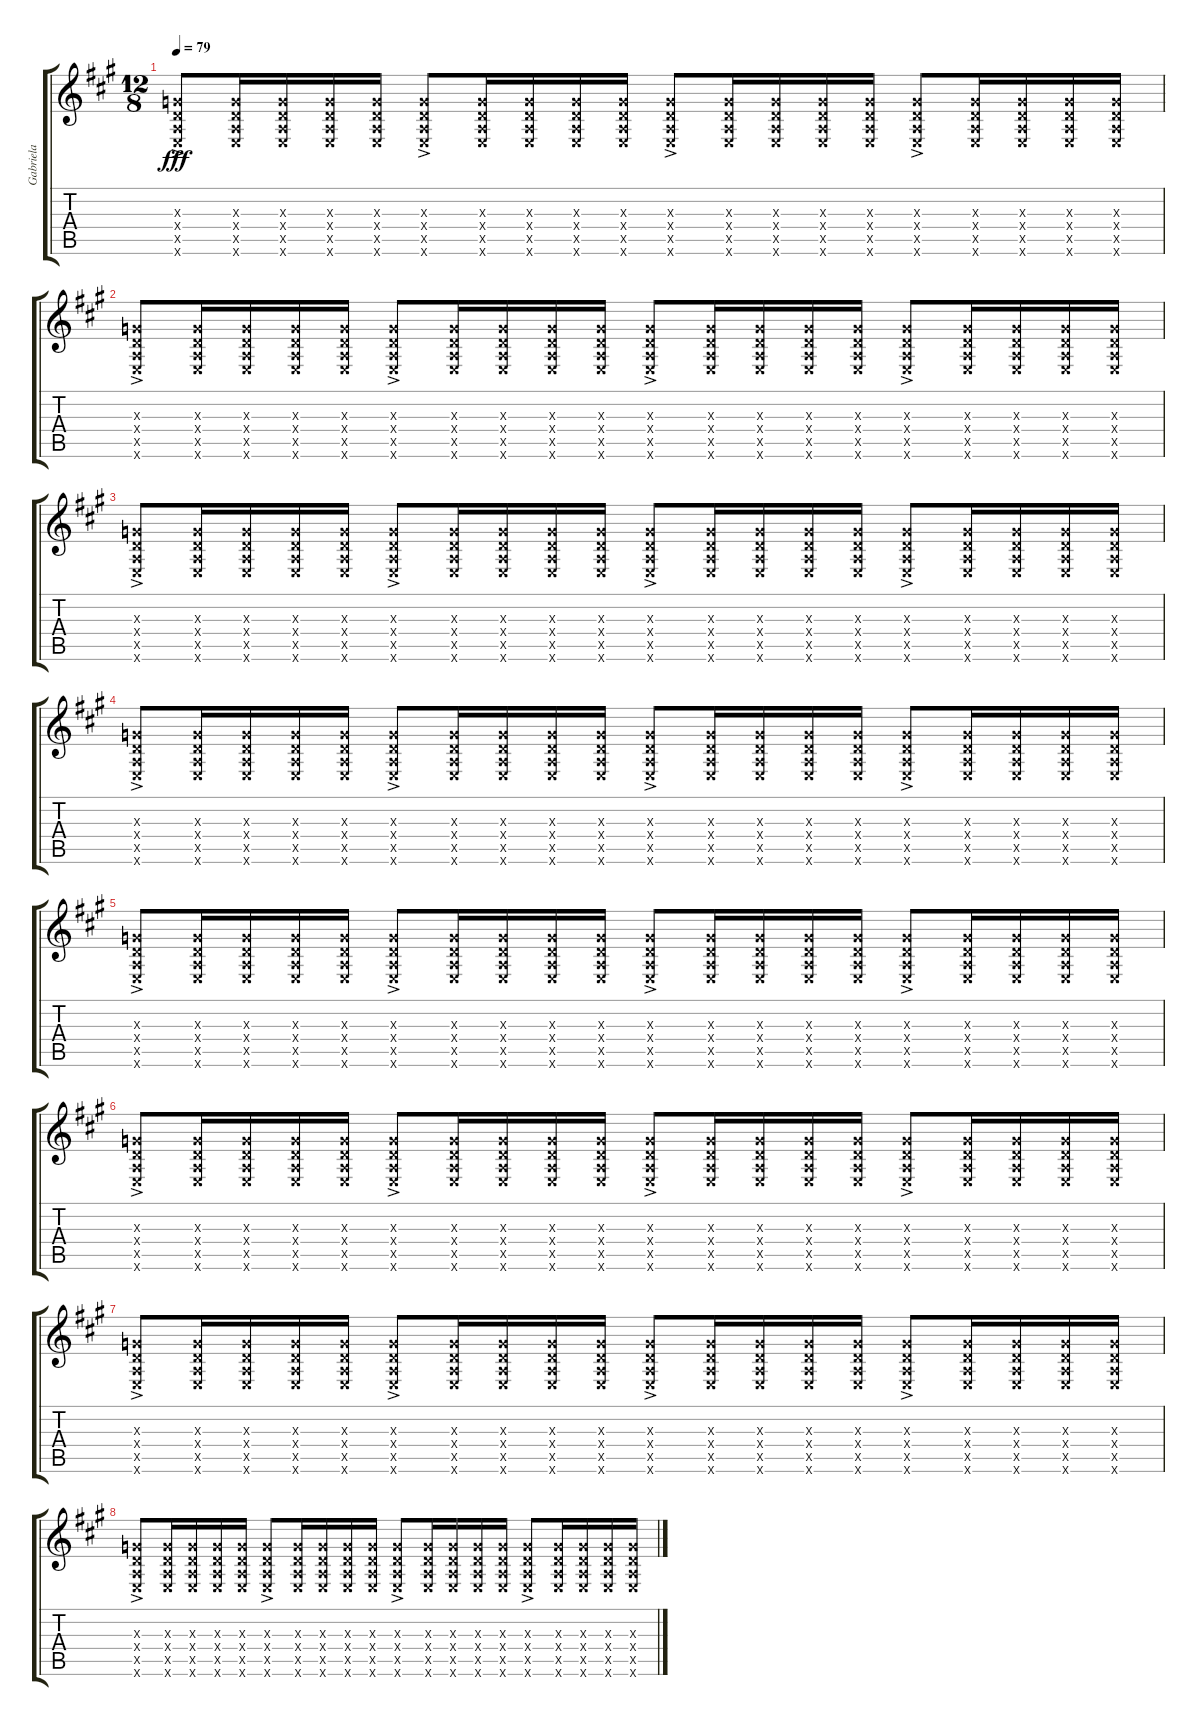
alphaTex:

\track ("Gabriela" "Gabriela") {instrument acousticguitarnylon}
\staff {score tabs}
\tuning (E4 B3 G3 D3 A2 E2) {hide}
\ts (12 8)
\tempo 79
\clef g2
\ks f#minor
(0.3{ac x} 0.4{ac x} 0.5{ac x} 0.6{ac x}).8{dy fff} (0.3{x} 0.4{x} 0.5{x} 0.6{x}).16 (0.3{x} 0.4{x} 0.5{x} 0.6{x}).16 (0.3{x} 0.4{x} 0.5{x} 0.6{x}).16 (0.3{x} 0.4{x} 0.5{x} 0.6{x}).16 (0.3{ac x} 0.4{ac x} 0.5{ac x} 0.6{ac x}).8 (0.3{x} 0.4{x} 0.5{x} 0.6{x}).16 (0.3{x} 0.4{x} 0.5{x} 0.6{x}).16 (0.3{x} 0.4{x} 0.5{x} 0.6{x}).16 (0.3{x} 0.4{x} 0.5{x} 0.6{x}).16 (0.3{ac x} 0.4{ac x} 0.5{ac x} 0.6{ac x}).8 (0.3{x} 0.4{x} 0.5{x} 0.6{x}).16 (0.3{x} 0.4{x} 0.5{x} 0.6{x}).16 (0.3{x} 0.4{x} 0.5{x} 0.6{x}).16 (0.3{x} 0.4{x} 0.5{x} 0.6{x}).16 (0.3{ac x} 0.4{ac x} 0.5{ac x} 0.6{ac x}).8 (0.3{x} 0.4{x} 0.5{x} 0.6{x}).16 (0.3{x} 0.4{x} 0.5{x} 0.6{x}).16 (0.3{x} 0.4{x} 0.5{x} 0.6{x}).16 (0.3{x} 0.4{x} 0.5{x} 0.6{x}).16 |
(0.3{ac x} 0.4{ac x} 0.5{ac x} 0.6{ac x}).8 (0.3{x} 0.4{x} 0.5{x} 0.6{x}).16 (0.3{x} 0.4{x} 0.5{x} 0.6{x}).16 (0.3{x} 0.4{x} 0.5{x} 0.6{x}).16 (0.3{x} 0.4{x} 0.5{x} 0.6{x}).16 (0.3{ac x} 0.4{ac x} 0.5{ac x} 0.6{ac x}).8 (0.3{x} 0.4{x} 0.5{x} 0.6{x}).16 (0.3{x} 0.4{x} 0.5{x} 0.6{x}).16 (0.3{x} 0.4{x} 0.5{x} 0.6{x}).16 (0.3{x} 0.4{x} 0.5{x} 0.6{x}).16 (0.3{ac x} 0.4{ac x} 0.5{ac x} 0.6{ac x}).8 (0.3{x} 0.4{x} 0.5{x} 0.6{x}).16 (0.3{x} 0.4{x} 0.5{x} 0.6{x}).16 (0.3{x} 0.4{x} 0.5{x} 0.6{x}).16 (0.3{x} 0.4{x} 0.5{x} 0.6{x}).16 (0.3{ac x} 0.4{ac x} 0.5{ac x} 0.6{ac x}).8 (0.3{x} 0.4{x} 0.5{x} 0.6{x}).16 (0.3{x} 0.4{x} 0.5{x} 0.6{x}).16 (0.3{x} 0.4{x} 0.5{x} 0.6{x}).16 (0.3{x} 0.4{x} 0.5{x} 0.6{x}).16 |
(0.3{ac x} 0.4{ac x} 0.5{ac x} 0.6{ac x}).8 (0.3{x} 0.4{x} 0.5{x} 0.6{x}).16 (0.3{x} 0.4{x} 0.5{x} 0.6{x}).16 (0.3{x} 0.4{x} 0.5{x} 0.6{x}).16 (0.3{x} 0.4{x} 0.5{x} 0.6{x}).16 (0.3{ac x} 0.4{ac x} 0.5{ac x} 0.6{ac x}).8 (0.3{x} 0.4{x} 0.5{x} 0.6{x}).16 (0.3{x} 0.4{x} 0.5{x} 0.6{x}).16 (0.3{x} 0.4{x} 0.5{x} 0.6{x}).16 (0.3{x} 0.4{x} 0.5{x} 0.6{x}).16 (0.3{ac x} 0.4{ac x} 0.5{ac x} 0.6{ac x}).8 (0.3{x} 0.4{x} 0.5{x} 0.6{x}).16 (0.3{x} 0.4{x} 0.5{x} 0.6{x}).16 (0.3{x} 0.4{x} 0.5{x} 0.6{x}).16 (0.3{x} 0.4{x} 0.5{x} 0.6{x}).16 (0.3{ac x} 0.4{ac x} 0.5{ac x} 0.6{ac x}).8 (0.3{x} 0.4{x} 0.5{x} 0.6{x}).16 (0.3{x} 0.4{x} 0.5{x} 0.6{x}).16 (0.3{x} 0.4{x} 0.5{x} 0.6{x}).16 (0.3{x} 0.4{x} 0.5{x} 0.6{x}).16 |
(0.3{ac x} 0.4{ac x} 0.5{ac x} 0.6{ac x}).8 (0.3{x} 0.4{x} 0.5{x} 0.6{x}).16 (0.3{x} 0.4{x} 0.5{x} 0.6{x}).16 (0.3{x} 0.4{x} 0.5{x} 0.6{x}).16 (0.3{x} 0.4{x} 0.5{x} 0.6{x}).16 (0.3{ac x} 0.4{ac x} 0.5{ac x} 0.6{ac x}).8 (0.3{x} 0.4{x} 0.5{x} 0.6{x}).16 (0.3{x} 0.4{x} 0.5{x} 0.6{x}).16 (0.3{x} 0.4{x} 0.5{x} 0.6{x}).16 (0.3{x} 0.4{x} 0.5{x} 0.6{x}).16 (0.3{ac x} 0.4{ac x} 0.5{ac x} 0.6{ac x}).8 (0.3{x} 0.4{x} 0.5{x} 0.6{x}).16 (0.3{x} 0.4{x} 0.5{x} 0.6{x}).16 (0.3{x} 0.4{x} 0.5{x} 0.6{x}).16 (0.3{x} 0.4{x} 0.5{x} 0.6{x}).16 (0.3{ac x} 0.4{ac x} 0.5{ac x} 0.6{ac x}).8 (0.3{x} 0.4{x} 0.5{x} 0.6{x}).16 (0.3{x} 0.4{x} 0.5{x} 0.6{x}).16 (0.3{x} 0.4{x} 0.5{x} 0.6{x}).16 (0.3{x} 0.4{x} 0.5{x} 0.6{x}).16 |
(0.3{ac x} 0.4{ac x} 0.5{ac x} 0.6{ac x}).8 (0.3{x} 0.4{x} 0.5{x} 0.6{x}).16 (0.3{x} 0.4{x} 0.5{x} 0.6{x}).16 (0.3{x} 0.4{x} 0.5{x} 0.6{x}).16 (0.3{x} 0.4{x} 0.5{x} 0.6{x}).16 (0.3{ac x} 0.4{ac x} 0.5{ac x} 0.6{ac x}).8 (0.3{x} 0.4{x} 0.5{x} 0.6{x}).16 (0.3{x} 0.4{x} 0.5{x} 0.6{x}).16 (0.3{x} 0.4{x} 0.5{x} 0.6{x}).16 (0.3{x} 0.4{x} 0.5{x} 0.6{x}).16 (0.3{ac x} 0.4{ac x} 0.5{ac x} 0.6{ac x}).8 (0.3{x} 0.4{x} 0.5{x} 0.6{x}).16 (0.3{x} 0.4{x} 0.5{x} 0.6{x}).16 (0.3{x} 0.4{x} 0.5{x} 0.6{x}).16 (0.3{x} 0.4{x} 0.5{x} 0.6{x}).16 (0.3{ac x} 0.4{ac x} 0.5{ac x} 0.6{ac x}).8 (0.3{x} 0.4{x} 0.5{x} 0.6{x}).16 (0.3{x} 0.4{x} 0.5{x} 0.6{x}).16 (0.3{x} 0.4{x} 0.5{x} 0.6{x}).16 (0.3{x} 0.4{x} 0.5{x} 0.6{x}).16 |
(0.3{ac x} 0.4{ac x} 0.5{ac x} 0.6{ac x}).8 (0.3{x} 0.4{x} 0.5{x} 0.6{x}).16 (0.3{x} 0.4{x} 0.5{x} 0.6{x}).16 (0.3{x} 0.4{x} 0.5{x} 0.6{x}).16 (0.3{x} 0.4{x} 0.5{x} 0.6{x}).16 (0.3{ac x} 0.4{ac x} 0.5{ac x} 0.6{ac x}).8 (0.3{x} 0.4{x} 0.5{x} 0.6{x}).16 (0.3{x} 0.4{x} 0.5{x} 0.6{x}).16 (0.3{x} 0.4{x} 0.5{x} 0.6{x}).16 (0.3{x} 0.4{x} 0.5{x} 0.6{x}).16 (0.3{ac x} 0.4{ac x} 0.5{ac x} 0.6{ac x}).8 (0.3{x} 0.4{x} 0.5{x} 0.6{x}).16 (0.3{x} 0.4{x} 0.5{x} 0.6{x}).16 (0.3{x} 0.4{x} 0.5{x} 0.6{x}).16 (0.3{x} 0.4{x} 0.5{x} 0.6{x}).16 (0.3{ac x} 0.4{ac x} 0.5{ac x} 0.6{ac x}).8 (0.3{x} 0.4{x} 0.5{x} 0.6{x}).16 (0.3{x} 0.4{x} 0.5{x} 0.6{x}).16 (0.3{x} 0.4{x} 0.5{x} 0.6{x}).16 (0.3{x} 0.4{x} 0.5{x} 0.6{x}).16 |
(0.3{ac x} 0.4{ac x} 0.5{ac x} 0.6{ac x}).8 (0.3{x} 0.4{x} 0.5{x} 0.6{x}).16 (0.3{x} 0.4{x} 0.5{x} 0.6{x}).16 (0.3{x} 0.4{x} 0.5{x} 0.6{x}).16 (0.3{x} 0.4{x} 0.5{x} 0.6{x}).16 (0.3{ac x} 0.4{ac x} 0.5{ac x} 0.6{ac x}).8 (0.3{x} 0.4{x} 0.5{x} 0.6{x}).16 (0.3{x} 0.4{x} 0.5{x} 0.6{x}).16 (0.3{x} 0.4{x} 0.5{x} 0.6{x}).16 (0.3{x} 0.4{x} 0.5{x} 0.6{x}).16 (0.3{ac x} 0.4{ac x} 0.5{ac x} 0.6{ac x}).8 (0.3{x} 0.4{x} 0.5{x} 0.6{x}).16 (0.3{x} 0.4{x} 0.5{x} 0.6{x}).16 (0.3{x} 0.4{x} 0.5{x} 0.6{x}).16 (0.3{x} 0.4{x} 0.5{x} 0.6{x}).16 (0.3{ac x} 0.4{ac x} 0.5{ac x} 0.6{ac x}).8 (0.3{x} 0.4{x} 0.5{x} 0.6{x}).16 (0.3{x} 0.4{x} 0.5{x} 0.6{x}).16 (0.3{x} 0.4{x} 0.5{x} 0.6{x}).16 (0.3{x} 0.4{x} 0.5{x} 0.6{x}).16 |
(0.3{ac x} 0.4{ac x} 0.5{ac x} 0.6{ac x}).8 (0.3{x} 0.4{x} 0.5{x} 0.6{x}).16 (0.3{x} 0.4{x} 0.5{x} 0.6{x}).16 (0.3{x} 0.4{x} 0.5{x} 0.6{x}).16 (0.3{x} 0.4{x} 0.5{x} 0.6{x}).16 (0.3{ac x} 0.4{ac x} 0.5{ac x} 0.6{ac x}).8 (0.3{x} 0.4{x} 0.5{x} 0.6{x}).16 (0.3{x} 0.4{x} 0.5{x} 0.6{x}).16 (0.3{x} 0.4{x} 0.5{x} 0.6{x}).16 (0.3{x} 0.4{x} 0.5{x} 0.6{x}).16 (0.3{ac x} 0.4{ac x} 0.5{ac x} 0.6{ac x}).8 (0.3{x} 0.4{x} 0.5{x} 0.6{x}).16 (0.3{x} 0.4{x} 0.5{x} 0.6{x}).16 (0.3{x} 0.4{x} 0.5{x} 0.6{x}).16 (0.3{x} 0.4{x} 0.5{x} 0.6{x}).16 (0.3{ac x} 0.4{ac x} 0.5{ac x} 0.6{ac x}).8 (0.3{x} 0.4{x} 0.5{x} 0.6{x}).16 (0.3{x} 0.4{x} 0.5{x} 0.6{x}).16 (0.3{x} 0.4{x} 0.5{x} 0.6{x}).16 (0.3{x} 0.4{x} 0.5{x} 0.6{x}).16
